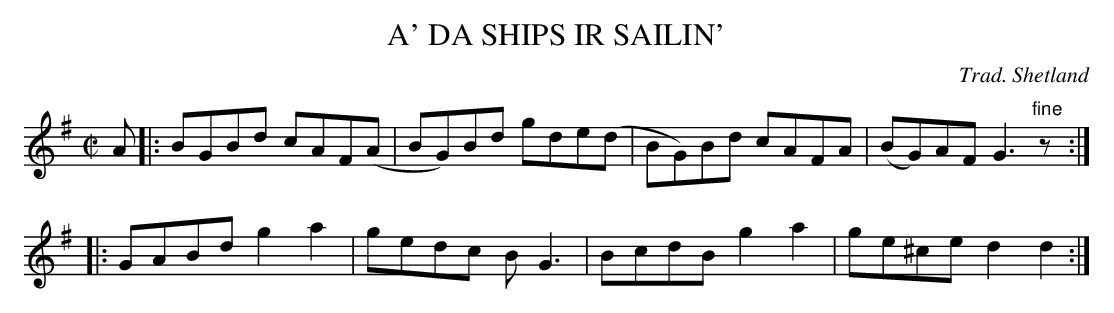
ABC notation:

X:1
T: A' DA SHIPS IR SAILIN'
O: Trad. Shetland
M: C|
L: 1/8
K: G
A \
|: BGBd cAF(A | BG)Bd gde(d | BG)Bd cAFA | (BG)AF G3"fine"z :|
|: GABd g2a2  | gedc  BG3   | BcdB  g2a2 | ge^ce  d2d2 :|
